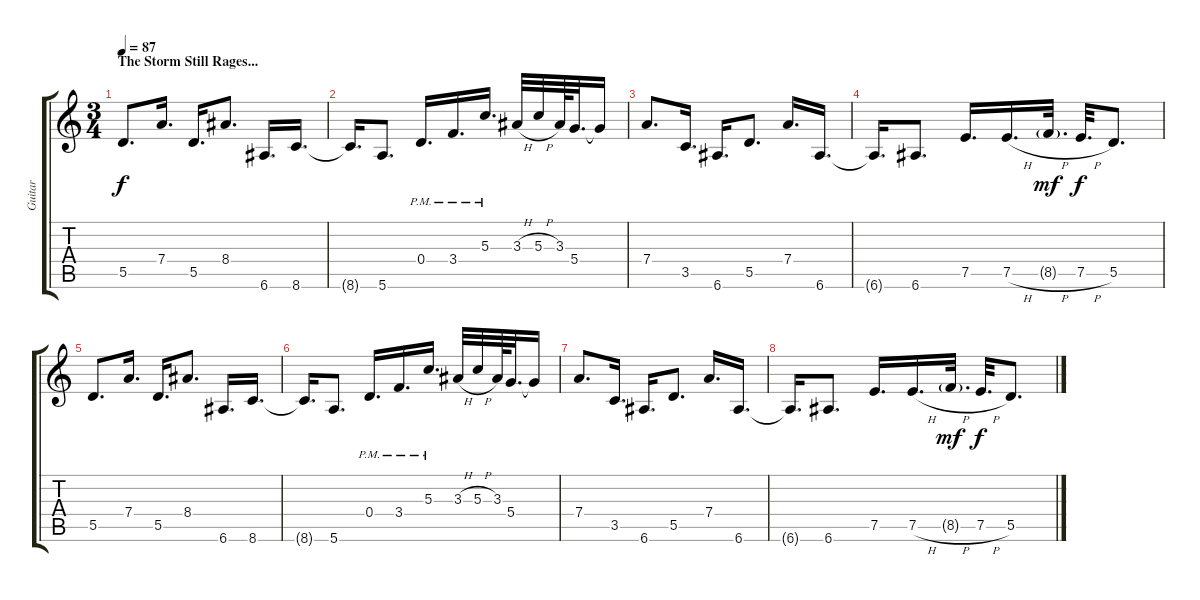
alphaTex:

\track ("Guitar" "Guitar") {instrument distortionguitar}
\staff {score tabs}
\tuning (E4 B3 G3 D3 A2 E2) {hide}
\ts (3 4)
\section ("" "The Storm Still Rages...")
\tempo 87
\clef g2
\ks c
5.5.8{d dy f} 7.4.16{d} 5.5.16{d} 8.4.8{d} 6.6.16{d} 8.6.16{d} |
8.6{t}.16{d} 5.6.8{d} 0.4{pm}.16{d} 3.4{pm}.16{d} 5.3{pm}.16{d} 3.3{h}.32 5.3{h}.32 3.3.64 5.4.32{d} 5.4{t}.16 |
7.4.8{d} 3.5.16{d} 6.6.16{d} 5.5.8{d} 7.4.16{d} 6.6.16{d} |
6.6{t}.16{d} 6.6.8{d} 7.5.16{d} 7.5{h}.16{d} 8.5{h g}.32{d dy mf} 7.5{h}.32{d dy f} 5.5.8{d} |
5.5.8{d} 7.4.16{d} 5.5.16{d} 8.4.8{d} 6.6.16{d} 8.6.16{d} |
8.6{t}.16{d} 5.6.8{d} 0.4{pm}.16{d} 3.4{pm}.16{d} 5.3{pm}.16{d} 3.3{h}.32 5.3{h}.32 3.3.64 5.4.32{d} 5.4{t}.16 |
7.4.8{d} 3.5.16{d} 6.6.16{d} 5.5.8{d} 7.4.16{d} 6.6.16{d} |
6.6{t}.16{d} 6.6.8{d} 7.5.16{d} 7.5{h}.16{d} 8.5{h g}.32{d dy mf} 7.5{h}.32{d dy f} 5.5.8{d}
